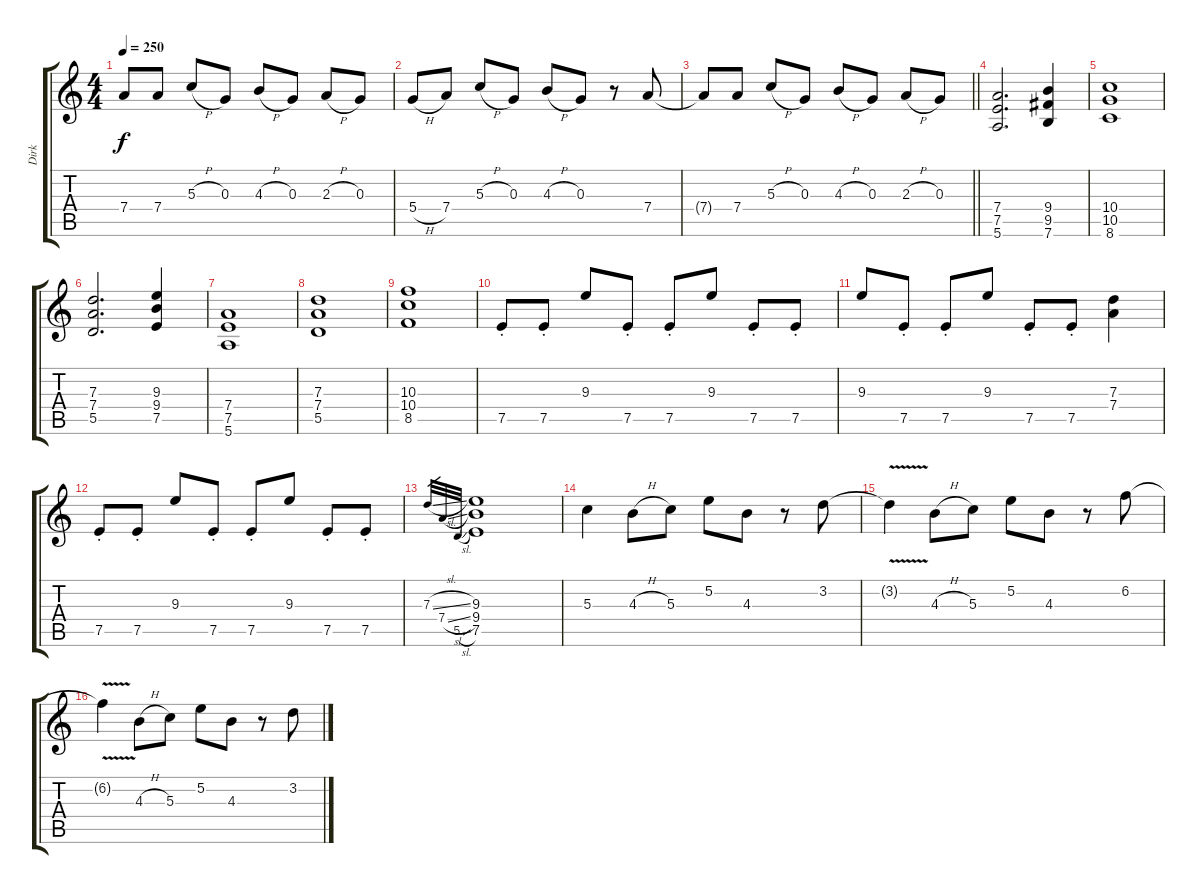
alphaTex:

\track ("Dirk" "Dirk") {instrument distortionguitar}
\staff {score tabs}
\tuning (E4 B3 G3 D3 A2 E2) {hide}
\ts (4 4)
\tempo 250
\clef g2
\ks c
7.4{t}.8{dy f} 7.4.8 5.3{h}.8 0.3.8 4.3{h}.8 0.3.8 2.3{h}.8 0.3.8 |
5.4{h}.8 7.4.8 5.3{h}.8 0.3.8 4.3{h}.8 0.3.8 r.8 7.4.8 |
\barLineRight lightlight
7.4{t}.8 7.4.8 5.3{h}.8 0.3.8 4.3{h}.8 0.3.8 2.3{h}.8 0.3.8 |
(7.4 7.5 5.6).2{d} (9.4 9.5 7.6).4 |
(10.4 10.5 8.6).1 |
(7.3 7.4 5.5).2{d} (9.3 9.4 7.5).4 |
(7.4 7.5 5.6).1 |
(7.3 7.4 5.5).1 |
(10.3 10.4 8.5).1 |
7.5{st}.8 7.5{st}.8 9.3.8 7.5{st}.8 7.5{st}.8 9.3.8 7.5{st}.8 7.5{st}.8 |
9.3.8 7.5{st}.8 7.5{st}.8 9.3.8 7.5{st}.8 7.5{st}.8 (7.3 7.4).4 |
7.5{st}.8 7.5{st}.8 9.3.8 7.5{st}.8 7.5{st}.8 9.3.8 7.5{st}.8 7.5{st}.8 |
7.3{sl}.32{gr} 7.4{sl}.32{gr} 5.5{sl}.32{gr} (9.3 9.4 7.5).1 |
5.3.4 4.3{h}.8 5.3.8 5.2.8 4.3.8 r.8 3.2.8 |
3.2{v t}.4 4.3{h}.8 5.3.8 5.2.8 4.3.8 r.8 6.2.8 |
6.2{v t}.4 4.3{h}.8 5.3.8 5.2.8 4.3.8 r.8 3.2.8
